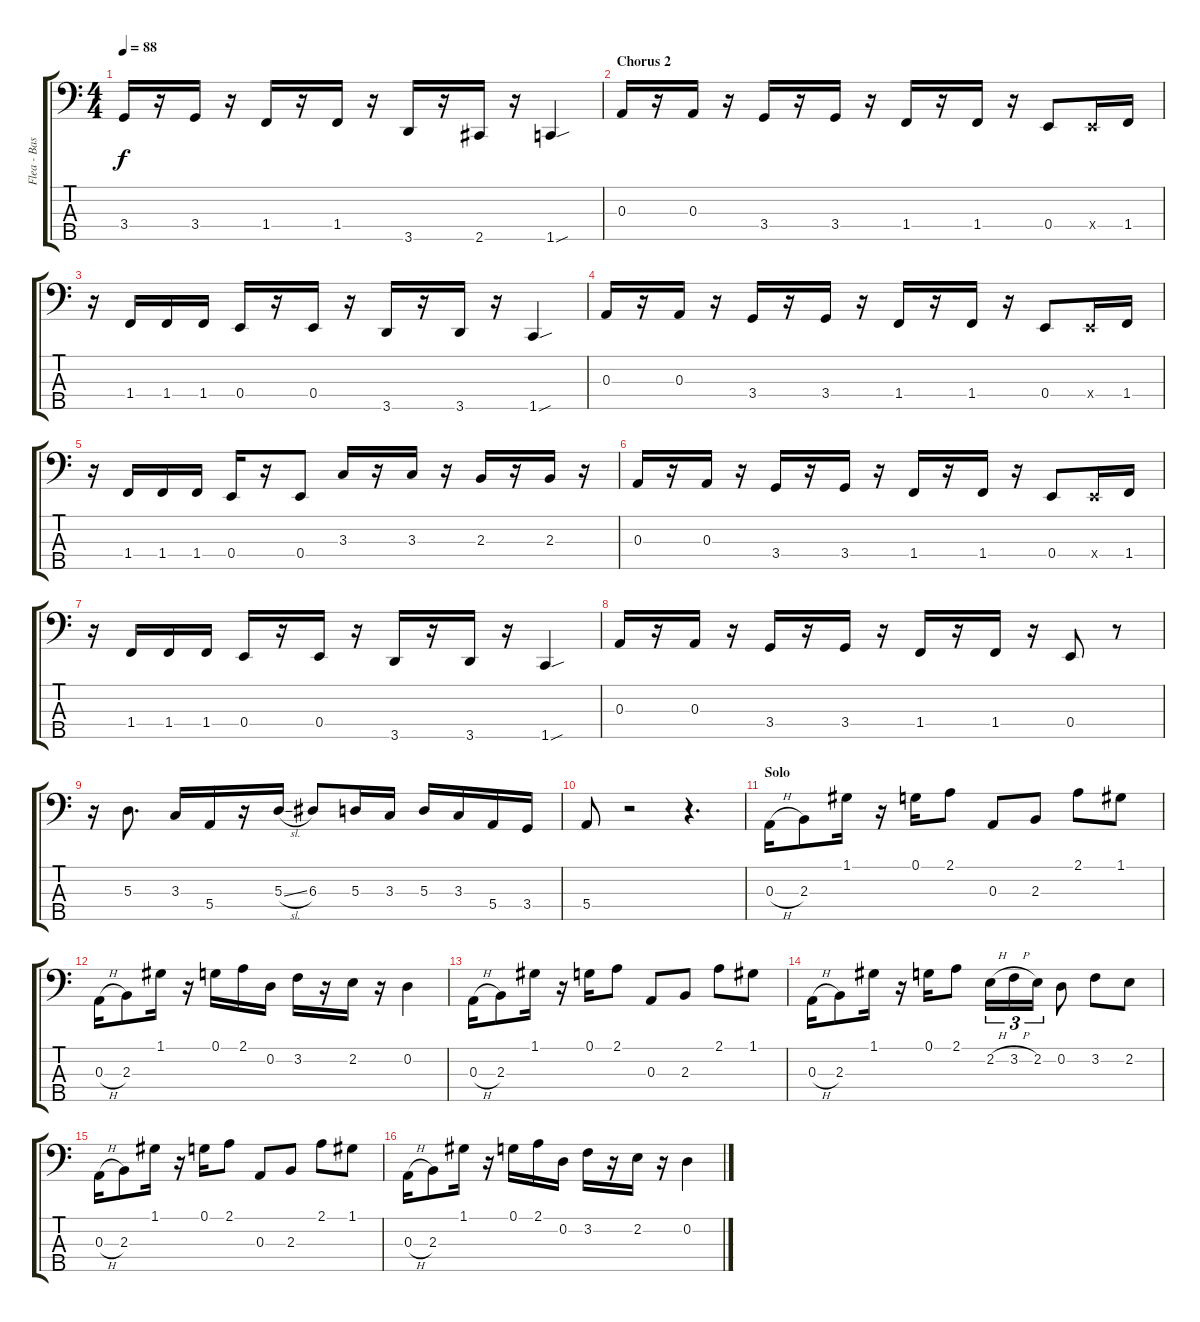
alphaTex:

\track ("Flea - Bass (5 strings)" "Flea - Bas") {instrument electricbassfinger}
\staff {score tabs}
\tuning (G2 D2 A1 E1 B0) {hide}
\ts (4 4)
\tempo 88
\clef f4
\ks c
3.4.16{dy f} r.16 3.4.16 r.16 1.4.16 r.16 1.4.16 r.16 3.5.16 r.16 2.5.16 r.16 1.5{sou}.4 |
\section ("" "Chorus 2")
0.3.16 r.16 0.3.16 r.16 3.4.16 r.16 3.4.16 r.16 1.4.16 r.16 1.4.16 r.16 0.4.8 0.4{x}.16 1.4.16 |
r.16 1.4.16 1.4.16 1.4.16 0.4.16 r.16 0.4.16 r.16 3.5.16 r.16 3.5.16 r.16 1.5{sou}.4 |
0.3.16 r.16 0.3.16 r.16 3.4.16 r.16 3.4.16 r.16 1.4.16 r.16 1.4.16 r.16 0.4.8 0.4{x}.16 1.4.16 |
r.16 1.4.16 1.4.16 1.4.16 0.4.16 r.16 0.4.8 3.3.16 r.16 3.3.16 r.16 2.3.16 r.16 2.3.16 r.16 |
0.3.16 r.16 0.3.16 r.16 3.4.16 r.16 3.4.16 r.16 1.4.16 r.16 1.4.16 r.16 0.4.8 0.4{x}.16 1.4.16 |
r.16 1.4.16 1.4.16 1.4.16 0.4.16 r.16 0.4.16 r.16 3.5.16 r.16 3.5.16 r.16 1.5{sou}.4 |
0.3.16 r.16 0.3.16 r.16 3.4.16 r.16 3.4.16 r.16 1.4.16 r.16 1.4.16 r.16 0.4.8 r.8 |
r.16 5.3.8{d} 3.3.16 5.4.16 r.16 5.3{sl}.16 6.3.8 5.3.16 3.3.16 5.3.16 3.3.16 5.4.16 3.4.16 |
5.4.8 r.2 r.4{d} |
\section ("" "Solo")
0.3{h}.16 2.3.8 1.1.16 r.16 0.1.16 2.1.8 0.3.8 2.3.8 2.1.8 1.1.8 |
0.3{h}.16 2.3.8 1.1.16 r.16 0.1.16 2.1.16 0.2.16 3.2.16 r.16 2.2.16 r.16 0.2.4 |
0.3{h}.16 2.3.8 1.1.16 r.16 0.1.16 2.1.8 0.3.8 2.3.8 2.1.8 1.1.8 |
0.3{h}.16 2.3.8 1.1.16 r.16 0.1.16 2.1.8 2.2{h}.16{tu (3 2)} 3.2{h}.16{tu (3 2)} 2.2.16{tu (3 2)} 0.2.8 3.2.8 2.2.8 |
0.3{h}.16 2.3.8 1.1.16 r.16 0.1.16 2.1.8 0.3.8 2.3.8 2.1.8 1.1.8 |
0.3{h}.16 2.3.8 1.1.16 r.16 0.1.16 2.1.16 0.2.16 3.2.16 r.16 2.2.16 r.16 0.2.4
